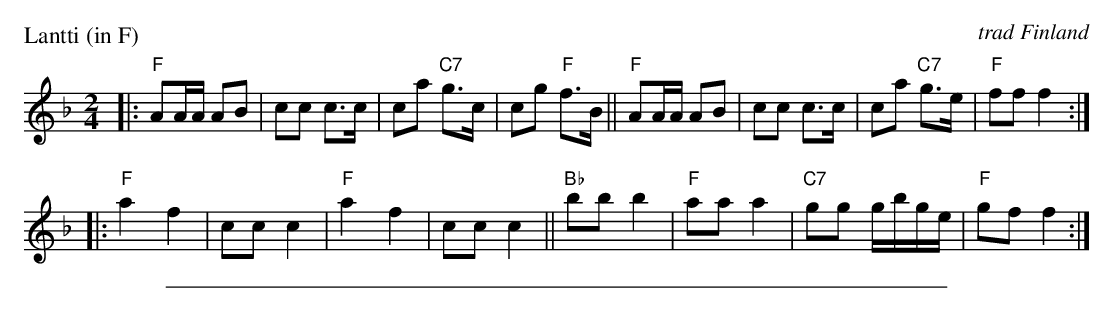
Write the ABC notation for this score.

X:1
P: Lantti (in F)
O: trad Finland
M: 2/4
L: 1/16
K: F
|: "F"A2AA A2B2 | c2c2 c3c | c2a2 "C7"g3c | c2g2 "F"f3B \
|| "F"A2AA A2B2 | c2c2 c3c | c2a2 "C7"g3e | "F"f2f2 f4 :|
|: "F"a4 f4 | c2c2 c4 | "F"a4 f4 | c2c2 c4 \
|| "Bb"b2b2 b4 | "F"a2a2 a4 | "C7"g2g2 gbge | "F"g2f2 f4 :|
